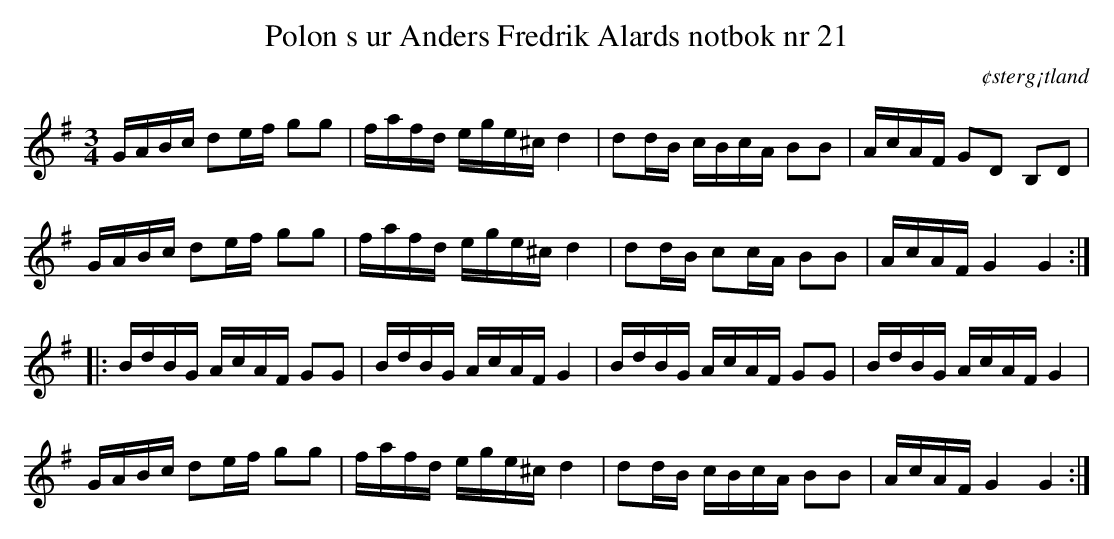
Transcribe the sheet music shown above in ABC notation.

X:1
T: Polon s ur Anders Fredrik Alards notbok nr 21
M: 3/4
L: 1/16
O: ¢sterg¡tland
K: G
GABc d2ef g2g2 | fafd ege^c d4 | d2dB cBcA B2B2 | AcAF G2D2 B,2D2 |
GABc d2ef g2g2 | fafd ege^c d4 | d2dB c2cA B2B2 | AcAF G4 G4 ::
BdBG AcAF G2G2 | BdBG AcAF G4 | BdBG AcAF G2G2 | BdBG AcAF G4 |
GABc d2ef g2g2 | fafd ege^c d4 | d2dB cBcA B2B2 | AcAF G4 G4 :|
